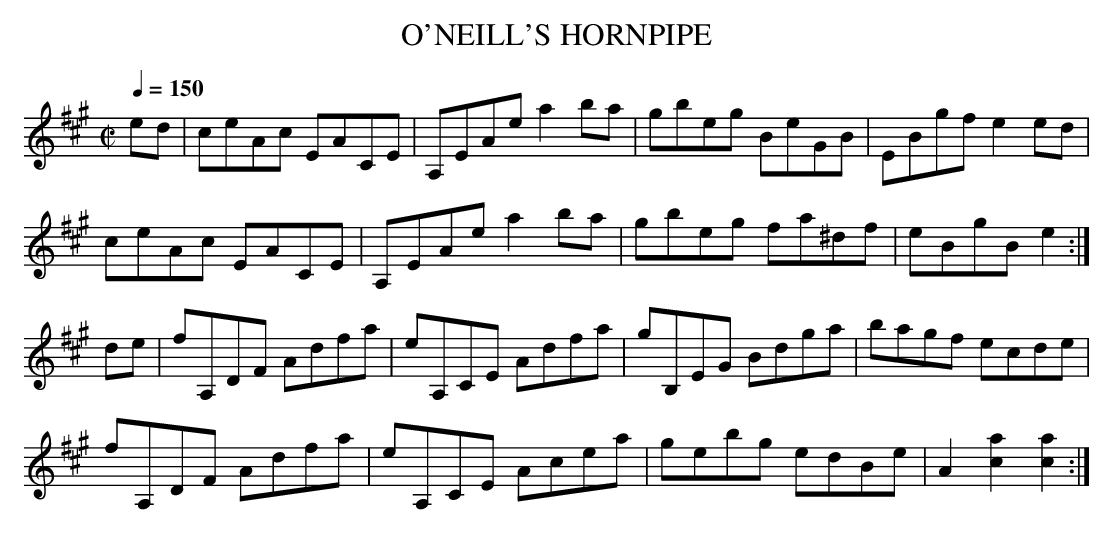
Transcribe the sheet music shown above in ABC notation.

X:1
T:O'NEILL'S HORNPIPE
Q:1/4=150
M:C|
L:1/8
K:A
ed|ceAc EACE|A,EAe a2ba|gbeg BeGB|EBgf e2ed|
ceAc EACE|A,EAe a2ba|gbeg fa^df|eBgB e2:|
de|fA,DF Adfa|eA,CE Adfa|gB,EG Bdga|bagf ecde|
fA,DF Adfa|eA,CE Acea|gebg edBe|A2[c2a2][c2a2]:|
